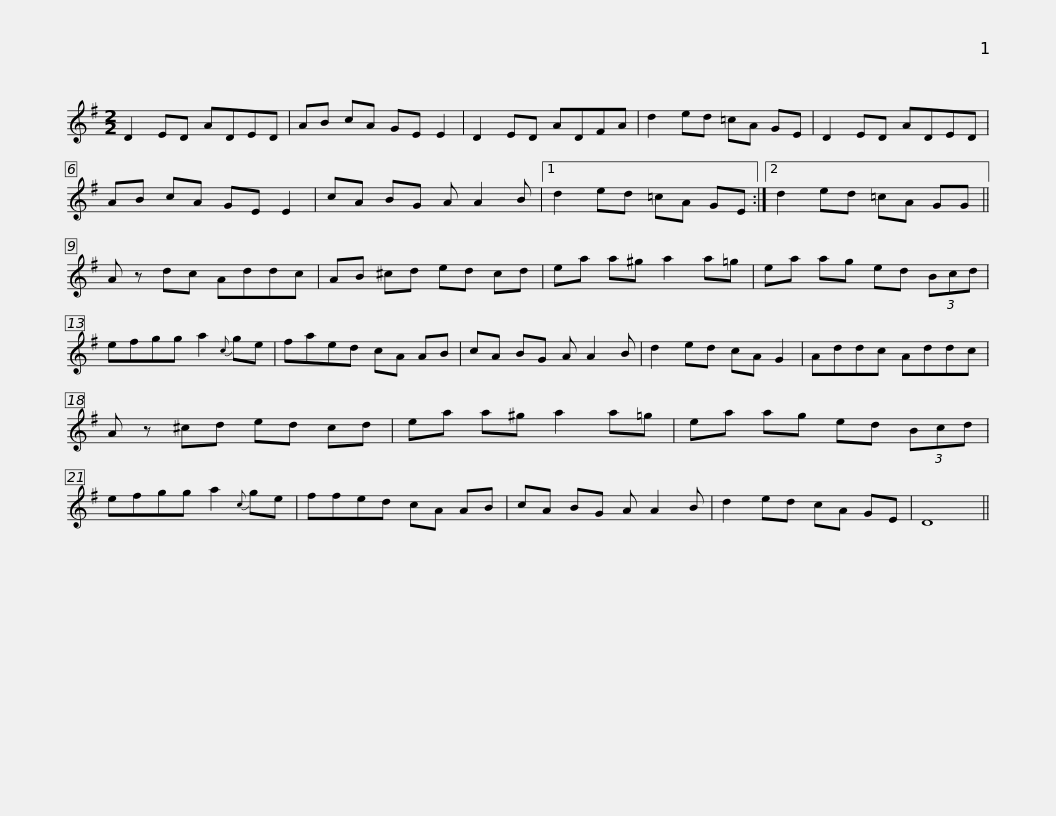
X:1
L:1/8
M:2/2
I:linebreak $
K:G
V:1 treble
V:1
 D2 ED ADED | AB cA GE E2 | D2 ED ADFA | d2 ed =cA GE | D2 ED ADED | %5
 AB cA GE E2 |$ cA BG A A2 B |1 d2 ed =cA GE :|2 d2 ed =cA GG || A z dc Addc | %10
 AB ^cd ed cd |$ ea a^g a2 a=g | ea ag ed (3Bcd | efgg a2{c} ge | faed cA AB | %15
 cA BG A A2 B |$ d2 ed cA G2 | Addc Addc | A z ^cd ed cd | ea a^g a2 a=g | %20
 ea ag ed (3Bcd |$ efgg a2{c} ge | ffed cA AB | cA BG A A2 B | d2 ed cA GE | %25
 D8 || %26
